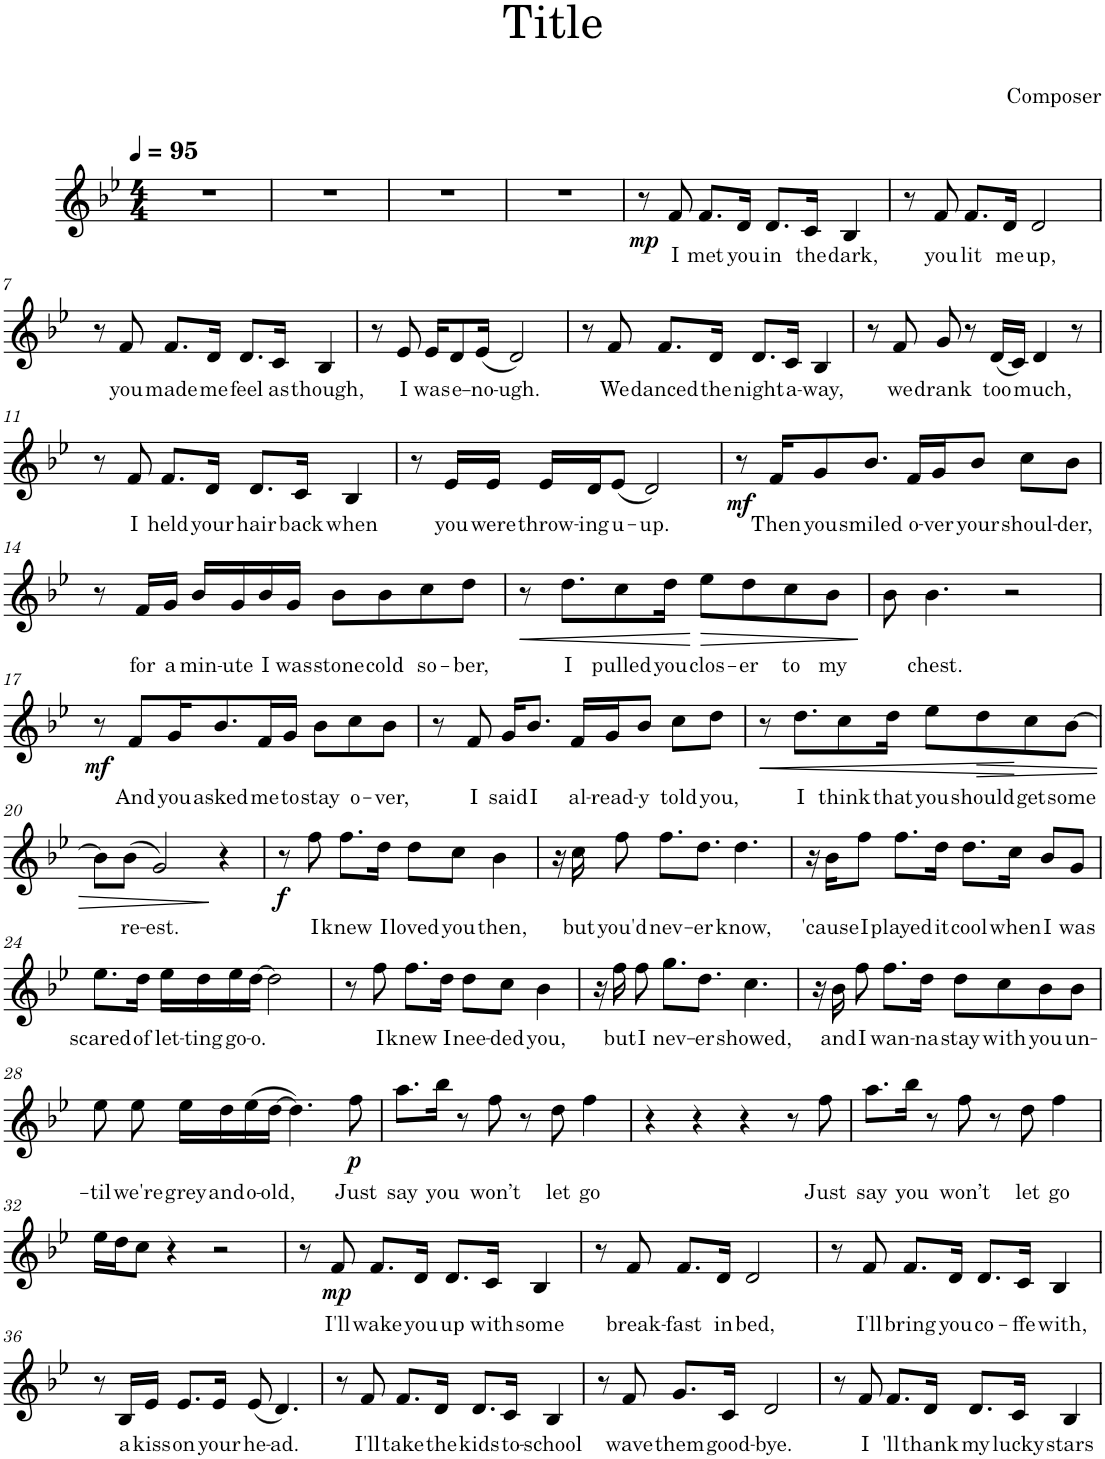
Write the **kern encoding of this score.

**kern	**text	**dynam
*part1	*part1	*part1
*staff1	*staff1	*staff1
*I"Piano	*	*
*I'Pno.	*	*
*clefG2	*	*
*k[b-e-]	*	*
*M4/4	*	*
*MM95	*	*
=1	=1	=1
1r	.	.
=2	=2	=2
1r	.	.
=3	=3	=3
1r	.	.
=4	=4	=4
1r	.	.
=5	=5	=5
!	!	!LO:DY:b
8r	.	mp
!	!LO:LY:b	!
8f/	I	.
!	!LO:LY:b	!
8.f/L	met	.
!	!LO:LY:b	!
16d/Jk	you	.
!	!LO:LY:b	!
8.d/L	in	.
!	!LO:LY:b	!
16c/Jk	the	.
!	!LO:LY:b	!
4B-/	dark,	.
=6	=6	=6
8r	.	.
!	!LO:LY:b	!
8f/	you	.
!	!LO:LY:b	!
8.f/L	lit	.
!	!LO:LY:b	!
16d/Jk	me	.
!	!LO:LY:b	!
2d/	up,	.
!!LO:LB:g=z
=7	=7	=7
8r	.	.
!	!LO:LY:b	!
8f/	you	.
!	!LO:LY:b	!
8.f/L	made	.
!	!LO:LY:b	!
16d/Jk	me	.
!	!LO:LY:b	!
8.d/L	feel	.
!	!LO:LY:b	!
16c/Jk	as	.
!	!LO:LY:b	!
4B-/	though,	.
=8	=8	=8
8r	.	.
!	!LO:LY:b	!
8e-/	I	.
!	!LO:LY:b	!
16e-/KL	was	.
!	!LO:LY:b	!
8d/	e-	.
!	!LO:LY:b	!
(<16e-/Jk	-no-	.
!	!LO:LY:b	!
2d/)	-ugh.	.
=9	=9	=9
8r	.	.
!	!LO:LY:b	!
8f/	We	.
!	!LO:LY:b	!
8.f/L	danced	.
!	!LO:LY:b	!
16d/Jk	the	.
!	!LO:LY:b	!
8.d/L	night	.
!	!LO:LY:b	!
16c/Jk	a-	.
!	!LO:LY:b	!
4B-/	-way,	.
=10	=10	=10
8r	.	.
!	!LO:LY:b	!
8f/	we	.
!	!LO:LY:b	!
8g/	drank	.
8r	.	.
!	!LO:LY:b	!
(<16d/LL	too	.
16c/JJ)	.	.
!	!LO:LY:b	!
4d/	much,	.
8r	.	.
!!LO:LB:g=z
=11	=11	=11
8r	.	.
!	!LO:LY:b	!
8f/	I	.
!	!LO:LY:b	!
8.f/L	held	.
!	!LO:LY:b	!
16d/Jk	your	.
!	!LO:LY:b	!
8.d/L	hair	.
!	!LO:LY:b	!
16c/Jk	back	.
!	!LO:LY:b	!
4B-/	when	.
=12	=12	=12
8r	.	.
!	!LO:LY:b	!
16e-/LL	you	.
!	!LO:LY:b	!
16e-/JJ	were	.
!	!LO:LY:b	!
16e-/LL	throw-	.
!	!LO:LY:b	!
16d/J	-ing	.
!	!LO:LY:b	!
(<8e-/J	u-	.
!	!LO:LY:b	!
2d/)	-up.	.
=13	=13	=13
!	!	!LO:DY:b
8r	.	mf
!	!LO:LY:b	!
16f/KL	Then	.
!	!LO:LY:b	!
8g/	you	.
!	!LO:LY:b	!
8.b-/J	smiled	.
!	!LO:LY:b	!
16f/LL	o-	.
!	!LO:LY:b	!
16g/J	-ver	.
!	!LO:LY:b	!
8b-/J	your	.
!	!LO:LY:b	!
8cc\L	shoul-	.
!	!LO:LY:b	!
8b-\J	-der,	.
!!LO:LB:g=z
=14	=14	=14
8r	.	.
!	!LO:LY:b	!
16f/LL	for	.
!	!LO:LY:b	!
16g/JJ	a	.
!	!LO:LY:b	!
16b-/LL	min-	.
!	!LO:LY:b	!
16g/	-ute	.
!	!LO:LY:b	!
16b-/	I	.
!	!LO:LY:b	!
16g/JJ	was	.
!	!LO:LY:b	!
8b-\L	stone	.
!	!LO:LY:b	!
8b-\	cold	.
!	!LO:LY:b	!
8cc\	so-	.
!	!LO:LY:b	!
8dd\J	-ber,	.
=15	=15	=15
!	!	!LO:HP:b
8r	.	<
!	!LO:LY:b	!
8.dd\L	I	.
!	!LO:LY:b	!
8cc\	pulled	.
!	!LO:LY:b	!
16dd\Jk	you	.
!	!LO:LY:b	!LO:HP:n=1:b
8ee-\L	clos-	[ >
!	!LO:LY:b	!
8dd\	-er	.
!	!LO:LY:b	!
8cc\	to	.
!	!LO:LY:b	!
8b-\J	my	.
.	.	]
=16	=16	=16
8b-\	.	.
!	!LO:LY:b	!
4.b-\	chest.	.
2r	.	.
!!LO:LB:g=z
=17	=17	=17
!	!	!LO:DY:b
8r	.	mf
!	!LO:LY:b	!
8f/L	And	.
!	!LO:LY:b	!
16g/K	you	.
!	!LO:LY:b	!
8.b-/	asked	.
!	!LO:LY:b	!
16f/L	me	.
!	!LO:LY:b	!
16g/JJ	to	.
!	!LO:LY:b	!
8b-\L	stay	.
!	!LO:LY:b	!
8cc\	o-	.
!	!LO:LY:b	!
8b-\J	-ver,	.
=18	=18	=18
8r	.	.
!	!LO:LY:b	!
8f/	I	.
!	!LO:LY:b	!
16g/KL	said	.
!	!LO:LY:b	!
8.b-/J	I	.
!	!LO:LY:b	!
16f/LL	al-	.
!	!LO:LY:b	!
16g/J	-read-	.
!	!LO:LY:b	!
8b-/J	-y	.
!	!LO:LY:b	!
8cc\L	told	.
!	!LO:LY:b	!
8dd\J	you,	.
=19	=19	=19
!	!	!LO:HP:b
8r	.	<
!	!LO:LY:b	!
8.dd\L	I	.
!	!LO:LY:b	!
8cc\	think	.
!	!LO:LY:b	!
16dd\Jk	that	.
!	!LO:LY:b	!
8ee-\L	you	.
!	!LO:LY:b	!LO:HP:b
8dd\	should	>
!	!LO:LY:b	!
8cc\	get	[
!	!LO:LY:b	!
[8b-\J	some	.
!!LO:LB:g=z
=20	=20	=20
8b-\L]	.	.
!	!LO:LY:b	!
(>8b-\J	re-	.
!	!LO:LY:b	!
2g/)	-est.	.
4r	.	]
=21	=21	=21
!	!	!LO:DY:b
8r	.	f
!	!LO:LY:b	!
8ff\	I	.
!	!LO:LY:b	!
8.ff\L	knew	.
!	!LO:LY:b	!
16dd\Jk	I	.
!	!LO:LY:b	!
8dd\L	loved	.
!	!LO:LY:b	!
8cc\J	you	.
!	!LO:LY:b	!
4b-\	then,	.
=22	=22	=22
16r	.	.
!	!LO:LY:b	!
16cc\	but	.
!	!LO:LY:b	!
8ff\	you'd	.
!	!LO:LY:b	!
8.ff\L	nev-	.
!	!LO:LY:b	!
8.dd\J	-er	.
!	!LO:LY:b	!
4.dd\	know,	.
=23	=23	=23
16r	.	.
!	!LO:LY:b	!
16b-\KL	'cause	.
!	!LO:LY:b	!
8ff\J	I	.
!	!LO:LY:b	!
8.ff\L	played	.
!	!LO:LY:b	!
16dd\Jk	it	.
!	!LO:LY:b	!
8.dd\L	cool	.
!	!LO:LY:b	!
16cc\Jk	when	.
!	!LO:LY:b	!
8b-/L	I	.
!	!LO:LY:b	!
8g/J	was	.
!!LO:LB:g=z
=24	=24	=24
!	!LO:LY:b	!
8.ee-\L	scared	.
!	!LO:LY:b	!
16dd\Jk	of	.
!	!LO:LY:b	!
16ee-\LL	let-	.
!	!LO:LY:b	!
16dd\	-ting	.
!	!LO:LY:b	!
16ee-\	go-	.
!	!LO:LY:b	!
[16dd\JJ	-o.	.
2dd\]	.	.
=25	=25	=25
8r	.	.
!	!LO:LY:b	!
8ff\	I	.
!	!LO:LY:b	!
8.ff\L	knew	.
!	!LO:LY:b	!
16dd\Jk	I	.
!	!LO:LY:b	!
8dd\L	nee-	.
!	!LO:LY:b	!
8cc\J	-ded	.
!	!LO:LY:b	!
4b-\	you,	.
=26	=26	=26
16r	.	.
!	!LO:LY:b	!
16ff\	but	.
!	!LO:LY:b	!
8ff\	I	.
!	!LO:LY:b	!
8.gg\L	nev-	.
!	!LO:LY:b	!
8.dd\J	-er	.
!	!LO:LY:b	!
4.cc\	showed,	.
=27	=27	=27
16r	.	.
!	!LO:LY:b	!
16b-\	and	.
!	!LO:LY:b	!
8ff\	I	.
!	!LO:LY:b	!
8.ff\L	wan-	.
!	!LO:LY:b	!
16dd\Jk	-na	.
!	!LO:LY:b	!
8dd\L	stay	.
!	!LO:LY:b	!
8cc\	with	.
!	!LO:LY:b	!
8b-\	you	.
!	!LO:LY:b	!
8b-\J	un-	.
!!LO:LB:g=z
=28	=28	=28
!	!LO:LY:b	!
8ee-\	-til	.
!	!LO:LY:b	!
8ee-\	we're	.
!	!LO:LY:b	!
16ee-\LL	grey	.
!	!LO:LY:b	!
16dd\	and	.
!	!LO:LY:b	!
(>16ee-\	o-	.
!	!LO:LY:b	!
[16dd\JJ	-old,	.
4.dd\])	.	.
!	!LO:LY:b	!LO:DY:b
8ff\	Just	p
=29	=29	=29
!	!LO:LY:b	!
8.aa\L	say	.
!	!LO:LY:b	!
16bb-\Jk	you	.
8r	.	.
!	!LO:LY:b	!
8ff\	won’t	.
8r	.	.
!	!LO:LY:b	!
8dd\	let	.
!	!LO:LY:b	!
4ff\	go	.
=30	=30	=30
4r	.	.
4r	.	.
4r	.	.
8r	.	.
!	!LO:LY:b	!
8ff\	Just	.
=31	=31	=31
!	!LO:LY:b	!
8.aa\L	say	.
!	!LO:LY:b	!
16bb-\Jk	you	.
8r	.	.
!	!LO:LY:b	!
8ff\	won’t	.
8r	.	.
!	!LO:LY:b	!
8dd\	let	.
!	!LO:LY:b	!
4ff\	go	.
!!LO:LB:g=z
=32	=32	=32
16ee-\LL	.	.
16dd\J	.	.
8cc\J	.	.
4r	.	.
2r	.	.
=33	=33	=33
8r	.	.
!	!LO:LY:b	!LO:DY:b
8f/	I'll	mp
!	!LO:LY:b	!
8.f/L	wake	.
!	!LO:LY:b	!
16d/Jk	you	.
!	!LO:LY:b	!
8.d/L	up	.
!	!LO:LY:b	!
16c/Jk	with	.
!	!LO:LY:b	!
4B-/	some	.
=34	=34	=34
8r	.	.
!	!LO:LY:b	!
8f/	break-	.
!	!LO:LY:b	!
8.f/L	-fast	.
!	!LO:LY:b	!
16d/Jk	in	.
!	!LO:LY:b	!
2d/	bed,	.
=35	=35	=35
8r	.	.
!	!LO:LY:b	!
8f/	I'll	.
!	!LO:LY:b	!
8.f/L	bring	.
!	!LO:LY:b	!
16d/Jk	you	.
!	!LO:LY:b	!
8.d/L	co-	.
!	!LO:LY:b	!
16c/Jk	-ffe	.
!	!LO:LY:b	!
4B-/	with,	.
!!LO:LB:g=z
=36	=36	=36
8r	.	.
!	!LO:LY:b	!
16B-/LL	a	.
!	!LO:LY:b	!
16e-/JJ	kiss	.
!	!LO:LY:b	!
8.e-/L	on	.
!	!LO:LY:b	!
16e-/Jk	your	.
!	!LO:LY:b	!
(<8e-/	he-	.
!	!LO:LY:b	!
4.d/)	-ad.	.
=37	=37	=37
8r	.	.
!	!LO:LY:b	!
8f/	I'll	.
!	!LO:LY:b	!
8.f/L	take	.
!	!LO:LY:b	!
16d/Jk	the	.
!	!LO:LY:b	!
8.d/L	kids	.
!	!LO:LY:b	!
16c/Jk	to-	.
!	!LO:LY:b	!
4B-/	-school	.
=38	=38	=38
8r	.	.
!	!LO:LY:b	!
8f/	wave	.
!	!LO:LY:b	!
8.g/L	them	.
!	!LO:LY:b	!
16c/Jk	good-	.
!	!LO:LY:b	!
2d/	-bye.	.
=39	=39	=39
8r	.	.
!	!LO:LY:b	!
8f/	I	.
!	!LO:LY:b	!
8.f/L	'll	.
!	!LO:LY:b	!
16d/Jk	thank	.
!	!LO:LY:b	!
8.d/L	my	.
!	!LO:LY:b	!
16c/Jk	lucky	.
!	!LO:LY:b	!
4B-/	stars	.
=	=	=
*-	*-	*-
